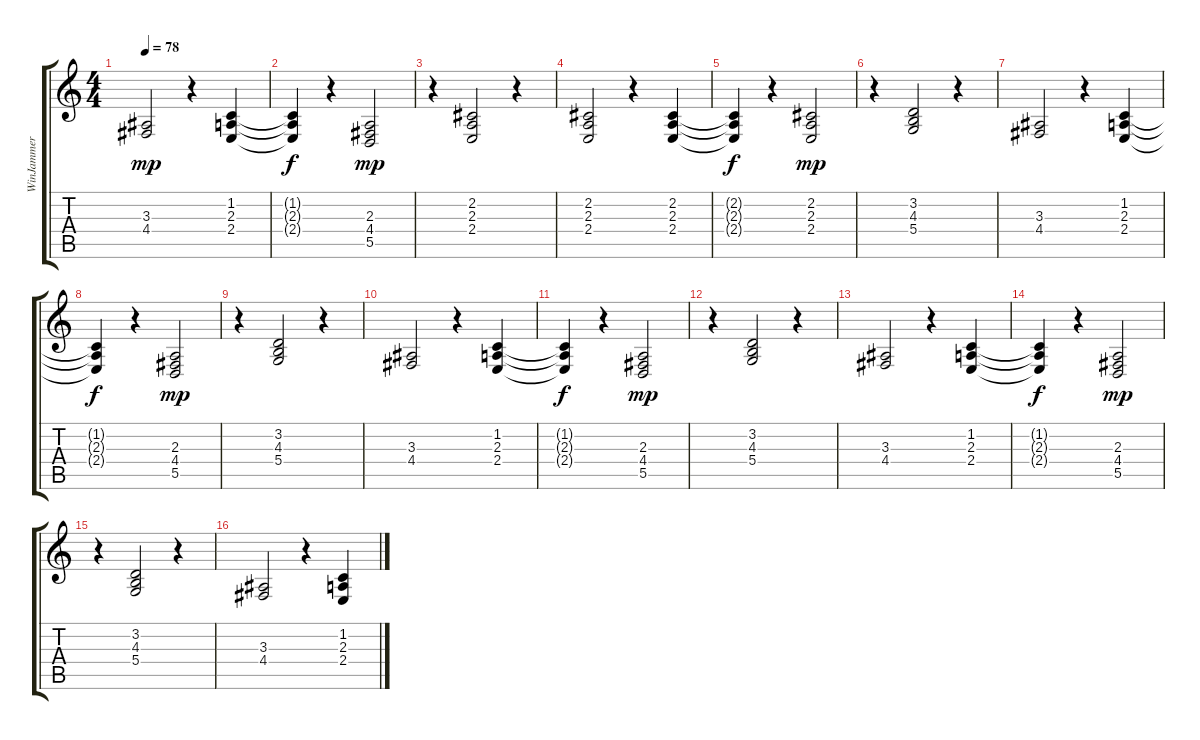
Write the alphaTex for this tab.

\track ("WinJammer Demo" "WinJammer ") {instrument acousticgrandpiano}
\staff {score tabs}
\tuning (E4 B3 G3 D3 A2 E2) {hide}
\ts (4 4)
\tempo 78
\clef g2
\ks c
(3.3 4.4).2{dy mp} r.4 (1.2 2.3 2.4).4 |
(1.2{t} 2.3{t} 2.4{t}).4{dy f} r.4 (2.3 4.4 5.5).2{dy mp} |
r.4 (2.2 2.3 2.4).2 r.4 |
(2.2 2.3 2.4).2 r.4 (2.2 2.3 2.4).4 |
(2.2{t} 2.3{t} 2.4{t}).4{dy f} r.4 (2.2 2.3 2.4).2{dy mp} |
r.4 (3.2 4.3 5.4).2{instrument acousticgrandpiano} r.4 |
(3.3 4.4).2 r.4 (1.2 2.3 2.4).4 |
(1.2{t} 2.3{t} 2.4{t}).4{dy f} r.4 (2.3 4.4 5.5).2{dy mp} |
r.4 (3.2 4.3 5.4).2{instrument acousticgrandpiano} r.4 |
(3.3 4.4).2 r.4 (1.2 2.3 2.4).4 |
(1.2{t} 2.3{t} 2.4{t}).4{dy f} r.4 (2.3 4.4 5.5).2{dy mp} |
r.4 (3.2 4.3 5.4).2{instrument acousticgrandpiano} r.4 |
(3.3 4.4).2 r.4 (1.2 2.3 2.4).4 |
(1.2{t} 2.3{t} 2.4{t}).4{dy f} r.4 (2.3 4.4 5.5).2{dy mp} |
r.4 (3.2 4.3 5.4).2{instrument acousticgrandpiano} r.4 |
(3.3 4.4).2 r.4 (1.2 2.3 2.4).4
